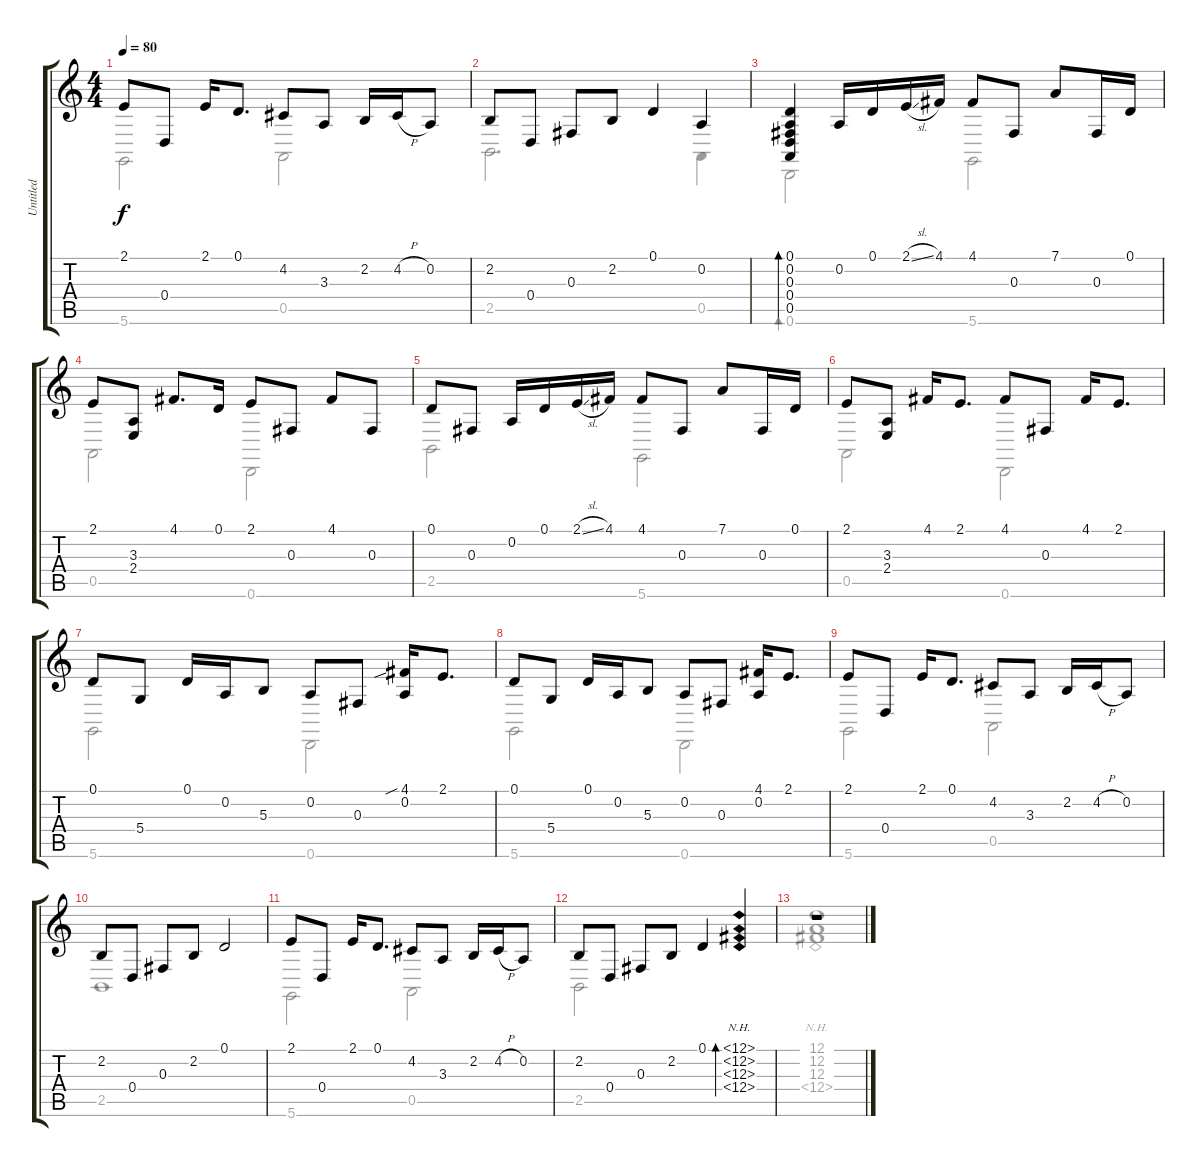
\track ("Untitled" "Untitled") {instrument acousticgrandpiano}
\staff {score tabs}
\tuning (D4 A3 Gb3 D3 A2 D2) {hide}
\voice
\ts (4 4)
\tempo 80
\clef g2
\ks c
2.1.8{dy f} 0.4.8 2.1.16 0.1.8{d} 4.2.8 3.3.8 2.2.16 4.2{h}.16 0.2.8 |
2.2.8 0.4.8 0.3.8 2.2.8 0.1.4 0.2.4 |
(0.1 0.2 0.3 0.4 0.5).4{bd 30} 0.2.16 0.1.16 2.1{sl}.16 4.1.16 4.1.8 0.3.8 7.1.8 0.3.16 0.1.16 |
2.1.8 (3.3 2.4).8 4.1.8{d} 0.1.16 2.1.8 0.3.8 4.1.8 0.3.8 |
0.1.8 0.3.8 0.2.16 0.1.16 2.1{sl}.16 4.1.16 4.1.8 0.3.8 7.1.8 0.3.16 0.1.16 |
2.1.8 (3.3 2.4).8 4.1.16 2.1.8{d} 4.1.8 0.3.8 4.1.16 2.1.8{d} |
0.1.8 5.4.8 0.1.16 0.2.16 5.3.8 0.2.8 0.3.8 (4.1{sib} 0.2).16 2.1.8{d} |
0.1.8 5.4.8 0.1.16 0.2.16 5.3.8 0.2.8 0.3.8 (4.1 0.2).16 2.1.8{d} |
2.1.8 0.4.8 2.1.16 0.1.8{d} 4.2.8 3.3.8 2.2.16 4.2{h}.16 0.2.8 |
2.2.8 0.4.8 0.3.8 2.2.8 0.1.2 |
2.1.8 0.4.8 2.1.16 0.1.8{d} 4.2.8 3.3.8 2.2.16 4.2{h}.16 0.2.8 |
2.2.8 0.4.8 0.3.8 2.2.8 0.1.4 (12.1{nh} 12.2{nh} 12.3{nh} 12.4{nh}).4{bd 30} |
r.1
\voice
\clef g2
\ottava regular
\simile none
\ks c
5.6.2{dy f} 0.5.2 |
2.5.2{d} 0.5.4 |
0.6.2{bd 30} 5.6.2 |
0.5.2 0.6.2 |
2.5.2 5.6.2 |
0.5.2 0.6.2 |
5.6.2 0.6.2 |
5.6.2 0.6.2 |
5.6.2 0.5.2 |
2.5.1 |
5.6.2 0.5.2 |
2.5.2 |
(12.1 12.2 12.3 12.4{nh}).1
